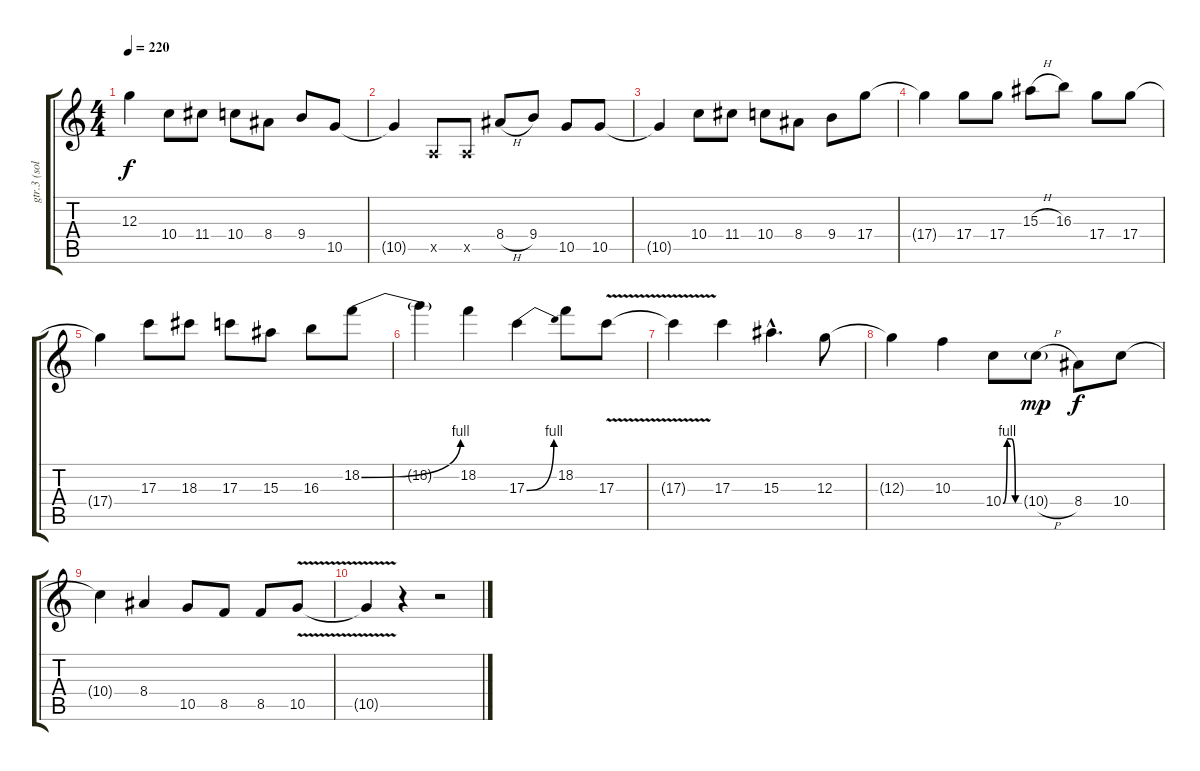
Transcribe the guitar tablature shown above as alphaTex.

\track ("gtr.3 (solo)" "gtr.3 (sol") {instrument distortionguitar}
\staff {score tabs}
\tuning (E4 B3 G3 D3 A2 E2) {hide}
\ts (4 4)
\tempo 220
\clef g2
\ks c
12.3{t}.4{dy f} 10.4.8 11.4.8 10.4.8 8.4.8 9.4.8 10.5.8 |
10.5{t}.4 0.5{x}.8 0.5{x}.8 8.4{h}.8 9.4.8 10.5.8 10.5.8 |
10.5{t}.4 10.4.8 11.4.8 10.4.8 8.4.8 9.4.8 17.4.8 |
17.4{t}.4 17.4.8 17.4.8 15.3{h}.8 16.3.8 17.4.8 17.4.8 |
17.4{t}.4 17.3.8 18.3.8 17.3.8 15.3.8 16.3.8 18.2{be (bend 0 0 60 4)}.8 |
18.2{t}.4 18.2.4 17.3{be (bend 0 0 60 4)}.4 18.2.8 17.3{v}.8 |
17.3{t}.4 17.3.4 15.3{hac}.4{d} 12.3.8 |
12.3{t}.4 10.3.4 10.4{be (custom 0 0 15 4 30 4 45 0 60 0)}.8 10.4{h g}.8{dy mp} 8.4.8{dy f} 10.4.8 |
10.4{t}.4 8.4.4 10.5.8 8.5.8 8.5.8 10.5{v}.8 |
10.5{t}.4 r.4 r.2
